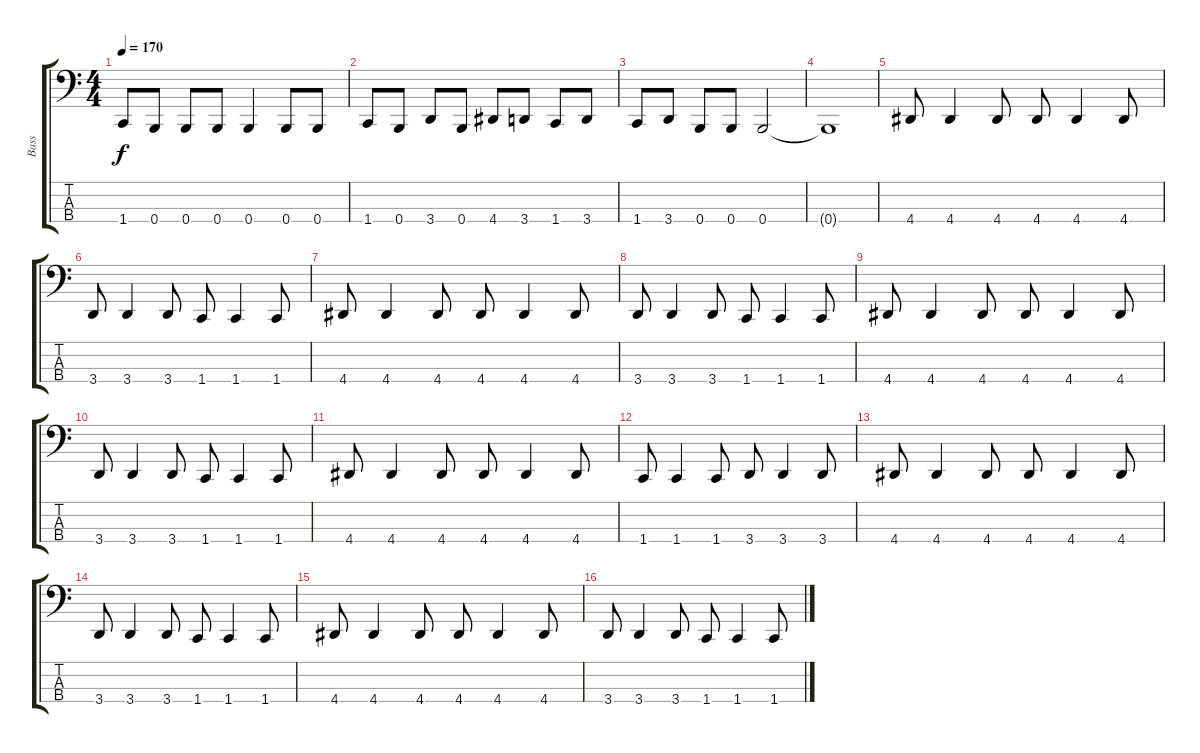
\track ("Bass" "Bass") {instrument electricbasspick}
\staff {score tabs}
\tuning (E2 B1 Gb1 B0) {hide}
\ts (4 4)
\tempo 170
\clef f4
\ks c
1.4.8{dy f} 0.4.8 0.4.8 0.4.8 0.4.4 0.4.8 0.4.8 |
1.4.8 0.4.8 3.4.8 0.4.8 4.4.8 3.4.8 1.4.8 3.4.8 |
1.4.8 3.4.8 0.4.8 0.4.8 0.4.2 |
0.4{t}.1 |
4.4.8 4.4.4 4.4.8 4.4.8 4.4.4 4.4.8 |
3.4.8 3.4.4 3.4.8 1.4.8 1.4.4 1.4.8 |
4.4.8 4.4.4 4.4.8 4.4.8 4.4.4 4.4.8 |
3.4.8 3.4.4 3.4.8 1.4.8 1.4.4 1.4.8 |
4.4.8 4.4.4 4.4.8 4.4.8 4.4.4 4.4.8 |
3.4.8 3.4.4 3.4.8 1.4.8 1.4.4 1.4.8 |
4.4.8 4.4.4 4.4.8 4.4.8 4.4.4 4.4.8 |
1.4.8 1.4.4 1.4.8 3.4.8 3.4.4 3.4.8 |
4.4.8 4.4.4 4.4.8 4.4.8 4.4.4 4.4.8 |
3.4.8 3.4.4 3.4.8 1.4.8 1.4.4 1.4.8 |
4.4.8 4.4.4 4.4.8 4.4.8 4.4.4 4.4.8 |
3.4.8 3.4.4 3.4.8 1.4.8 1.4.4 1.4.8
